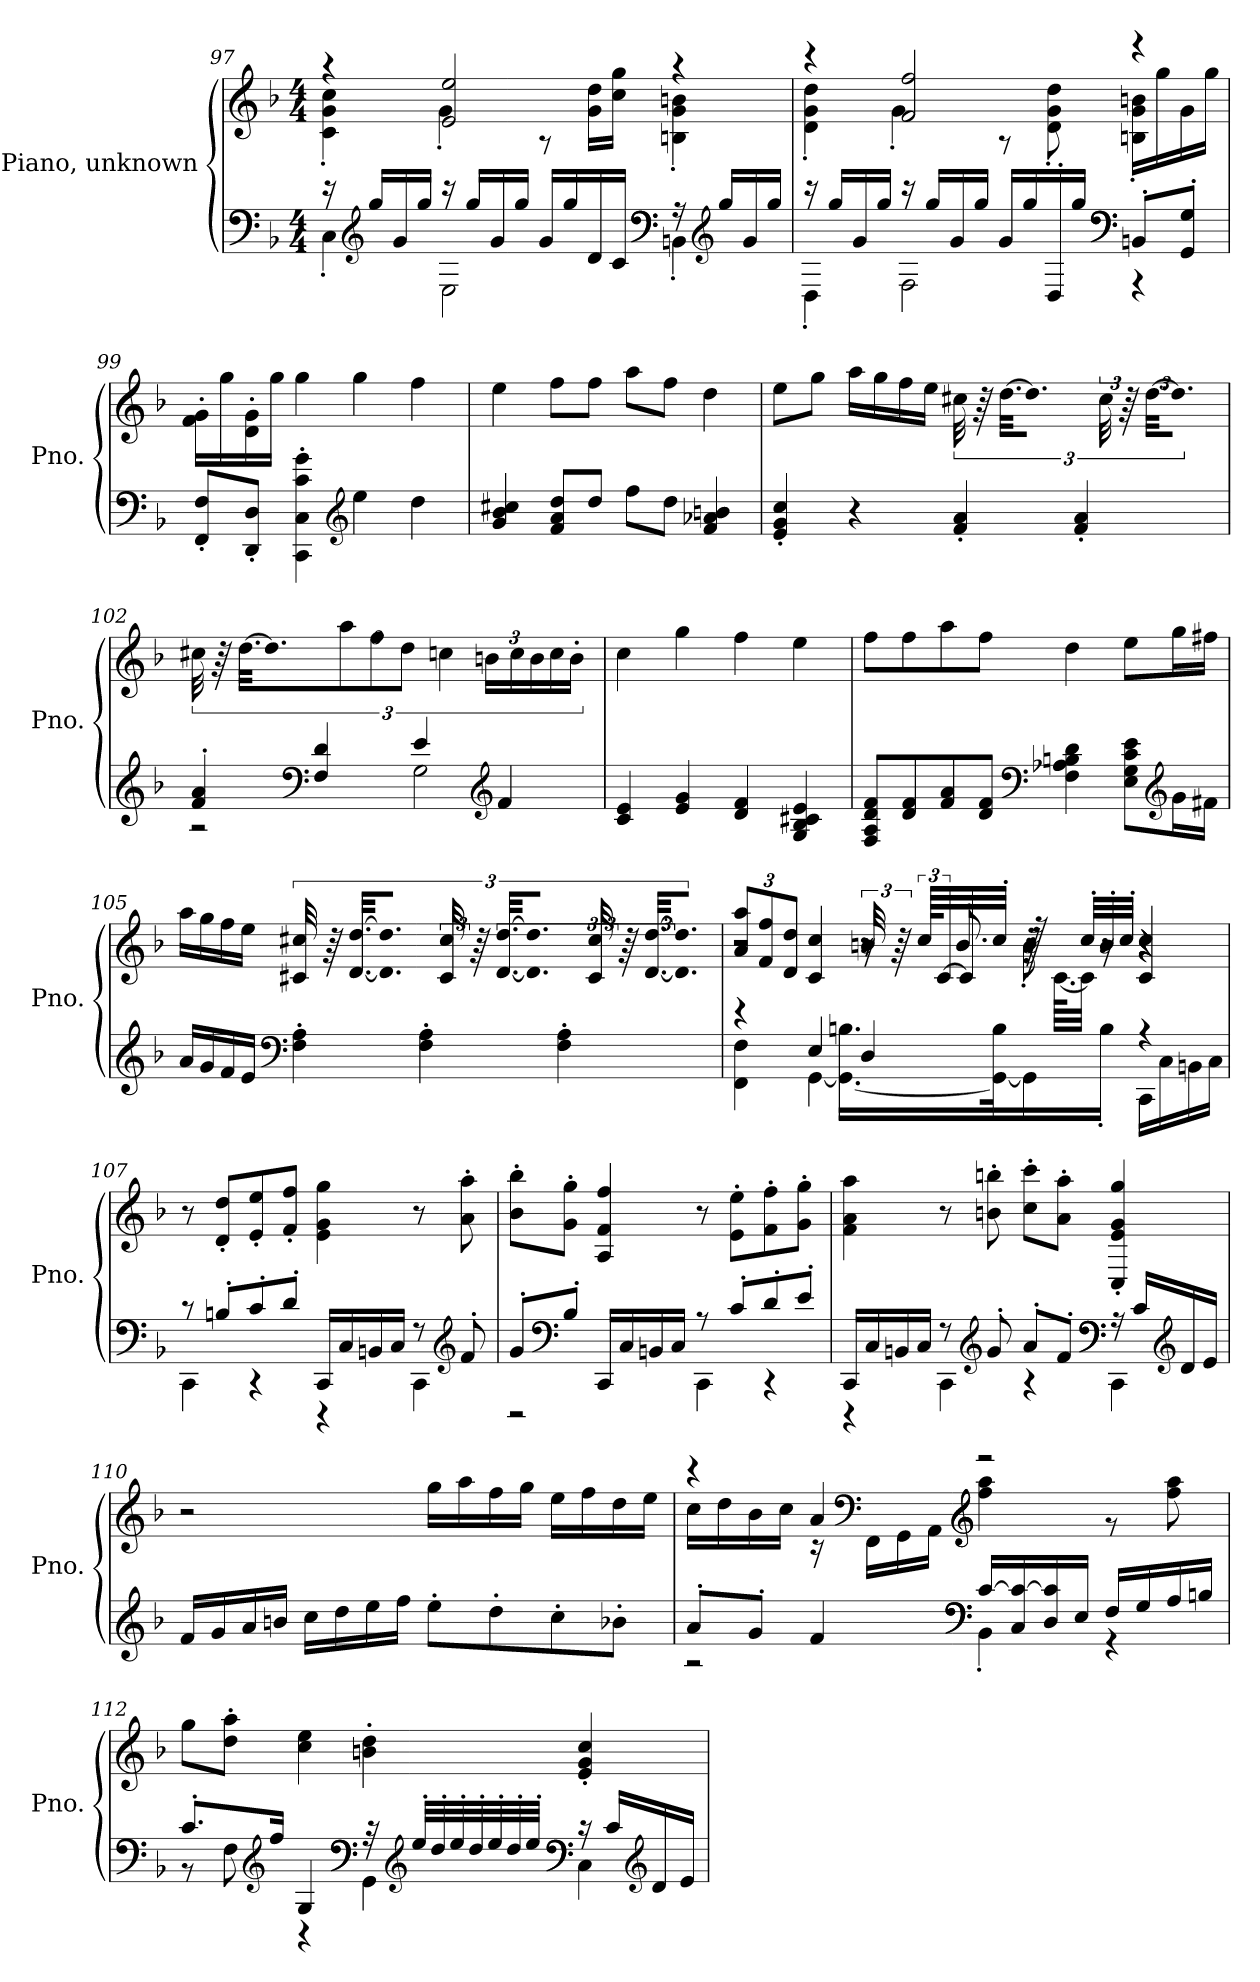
**kern	**kern
*part1	*part1
*staff2	*staff1
*I"Piano, unknown	*
*I'Pno.	*
!!LO:LB:g=z
*clefF4	*clefG2
*k[b-]	*k[b-]
*M4/4	*M4/4
=97	=97
*^	*^
16r	4C'\	4r	4c\' 4g\' 4cc\'
*clefG2	*	*	*
16gg/LL	.	.	.
16g/	.	.	.
16gg/JJ	.	.	.
16r	2E\	2e/ 2ee/	4g'\
16gg/LL	.	.	.
16g/	.	.	.
16gg/JJ	.	.	.
16g/LL	.	.	8r
16gg/	.	.	.
16d/	.	.	16g\ 16dd\LL
16c/JJ	.	.	16cc\ 16gg\JJ
*clefF4	*	*	*
16r	4BBn'\	4r	4Bn\' 4g\' 4bn\'
*clefG2	*	*	*
16gg/LL	.	.	.
16g/	.	.	.
16gg/JJ	.	.	.
=98	=98	=98	=98
16r	4D'\	4r	4d\' 4g\' 4dd\'
16gg/LL	.	.	.
16g/	.	.	.
16gg/JJ	.	.	.
16r	2F\	2f/ 2ff/	4g'\
16gg/LL	.	.	.
16g/	.	.	.
16gg/JJ	.	.	.
16g/LL	.	.	8r
16gg/	.	.	.
16D'/	.	.	8d\' 8g\' 8dd\'
16gg/JJ	.	.	.
*clefF4	*	*	*
8BBn'/L	4r	4r	16Bn\' 16g\' 16bn\'LL
.	.	.	16gg\
8GG/' 8G/'J	.	.	16g\
.	.	.	16gg\JJ
*v	*v	*	*
*	*v	*v
!!LO:LB:g=z
=99	=99
8FF/' 8F/'L	16f\' 16g\'LL
.	16gg\
8DD/' 8D/'J	16d\' 16g\'
.	16gg\JJ
4CC\' 4C\' 4c\' 4g\'	4gg\
*clefG2	*
4ee\	4gg\
4dd\	4ff\
=100	=100
4g/ 4b-/ 4cc#X/	4ee\
8f/ 8a/ 8dd/L	8ff\L
8dd/J	8ff\J
8ff\L	8aa\L
8dd\J	8ff\J
4f/ 4a-X/ 4bn/	4dd\
=101	=101
4e/' 4g/' 4cc/'	8ee\L
.	8gg\J
4r	16aa\LL
.	16gg\
.	16ff\
.	16ee\JJ
4f/' 4a/'	48cc#X\
.	96r
.	[48.dd\KKL
.	8.dd\J]
4f/' 4a/'	48cc#\
.	96r
.	[48.dd\KKL
.	8.dd\J]
!!LO:LB:g=z
=102	=102
*^	*
4f/' 4a/'	2r	48cc#X\
.	.	96r
.	.	[48.dd\KKL
.	.	8.dd\]
*clefF4	*	*
*	*	*Xbrackettup
4F/ 4d/	.	12aa\
.	.	12ff\
.	.	12dd\J
4e/	2G\	4ccn\
*clefG2	*	*
4f/	.	24bn\LL
.	.	24cc\
.	.	24b\
.	.	16cc\
.	.	16b'\JJ
*v	*v	*
=103	=103
4c/ 4e/	4cc\
4e/ 4g/	4gg\
4d/ 4f/	4ff\
4G/ 4B-/ 4c#X/ 4e/	4ee\
=104	=104
8F/ 8A/ 8d/ 8f/L	8ff\L
8d/ 8f/	8ff\
8f/ 8a/	8aa\
8d/ 8f/J	8ff\J
*clefF4	*
4F\ 4A-X\ 4Bn\ 4d\	4dd\
8E\ 8G\ 8c\ 8e\L	8ee\L
*clefG2	*
16g\L	16gg\L
16f#X\JJ	16ff#X\JJ
!!LO:PB:g=z
=105	=105
16a/LL	16aa\LL
16g/	16gg\
16f/	16ff\
16e/JJ	16ee\JJ
*clefF4	*
*	*brackettup
4F\' 4A\'	48c#X/ 48cc#X/
.	96r
.	[48.d/ [48.dd/KKL
.	8.d/] 8.dd/]J
4F\' 4A\'	48c#/ 48cc#/
.	96r
.	[48.d/ [48.dd/KKL
.	8.d/] 8.dd/]J
4F\' 4A\'	48c#/ 48cc#/
.	96r
.	[48.d/ [48.dd/KKL
.	8.d/] 8.dd/]J
!!LO:LB:g=z
=106	=106
*^	*^
*	*	*	*^
*	*	*	*	*Xbrackettup
*	*	*	*	*^
4r	4FF\ 4F\	2r	2r	12a/ 12aa/L	2r
.	.	.	.	12f/ 12ff/	.
.	.	.	.	12d/ 12dd/J	.
4E/	[4GG\	.	.	4c/ 4cc/	.
*	*	*	*	*brackettup	*
4D/	16.GG\_ 16.Bn\LL	16r	8r	48bn/	8r
.	.	.	.	96r	.
.	.	.	.	96cc/KLLL	.
.	.	.	.	[48c/	.
.	.	8.b'/	.	32c/]	.
.	32GG\_ 32B\K	.	.	32cc'/JJJ	.
.	16GG\]	.	8b'\	32r	128r
.	.	.	.	.	[64.c\KLLL
.	.	.	.	32cc'/LLL	32c\JJJ]
.	16B'\JJ	.	.	32b'/	16r
.	.	.	.	32cc'/JJJ	.
4r	16CC\LL	4r	4r	4c/ 4cc/	4r
.	16C\	.	.	.	.
.	16BBn\	.	.	.	.
.	16C\JJ	.	.	.	.
*	*	*v	*v	*v	*v
=107	=107	=107
8r	4CC\	8r
8Bn'/L	.	8d/' 8dd/'L
8c'/	4r	8e/' 8ee/'
8d'/J	.	8f/' 8ff/'J
16CC/LL	4r	4e\ 4g\ 4gg\
16C/	.	.
16BBn/	.	.
16C/JJ	.	.
8r	4CC\	8r
*clefG2	*	*
8f'/	.	8a\' 8aa\'
!!LO:LB:g=z
=108	=108	=108
8g'/L	2r	8b-\' 8bb-\'L
*clefF4	*	*
8B-'/J	.	8g\' 8gg\'J
16CC/LL	.	4A/ 4f/ 4ff/
16C/	.	.
16BBn/	.	.
16C/JJ	.	.
8r	4CC\	8r
8c'/L	.	8e\' 8ee\'L
8d'/	4r	8f\' 8ff\'
8e'/J	.	8g\' 8gg\'J
=109	=109	=109
16CC/LL	4r	4f\ 4a\ 4aa\
16C/	.	.
16BBn/	.	.
16C/JJ	.	.
8r	4CC\	8r
*clefG2	*	*
8g'/	.	8bn\' 8bbn\'
8a'/L	4r	8cc\' 8ccc\'L
8f'/J	.	8a\' 8aa\'J
*clefF4	*	*
16r	4CC\	4C/' 4e/' 4g/' 4gg/'
16c/LL	.	.
*clefG2	*	*
16d/	.	.
16e/JJ	.	.
*v	*v	*
!!LO:LB:g=z
=110	=110
16f/LL	2r
16g/	.
16a/	.
16bn/JJ	.
16cc\LL	.
16dd\	.
16ee\	.
16ff\JJ	.
8ee'\L	16gg\LL
.	16aa\
8dd'\	16ff\
.	16gg\JJ
8cc'\	16ee\LL
.	16ff\
8b-X'\J	16dd\
.	16ee\JJ
=111	=111
*^	*^
8a'/L	2r	4r	16cc\LL
.	.	.	16dd\
8g'/J	.	.	16b-\
.	.	.	16cc\JJ
4f/	.	4a/	16r
*	*	*clefF4	*
.	.	.	16FF\LL
.	.	.	16GG\
.	.	.	16AA\JJ
*clefF4	*	*clefG2	*
[16c/LL	4BB-'\	2r	4ff\ 4aa\
16C/ 16c/_	.	.	.
16D/ 16c/]	.	.	.
16E/JJ	.	.	.
16F/LL	4r	.	8r
16G/	.	.	.
16A/	.	.	8ff\ 8aa\
16Bn/JJ	.	.	.
*	*	*v	*v
!!LO:LB:g=z
=112	=112	=112
8.c'/L	8r	8gg\L
.	8F\	8dd\' 8aa\'J
*clefG2	*	*
16ff/Jk	.	.
4G/	4r	4cc\ 4ee\
*clefF4	*	*
32r	4GG\	4bn\' 4dd\'
*clefG2	*	*
32ee'/LLL	.	.
32dd'/	.	.
32ee'/	.	.
32dd'/	.	.
32ee'/	.	.
32dd'/	.	.
32ee'/JJJ	.	.
*clefF4	*	*
16r	4C\	4e/' 4g/' 4cc/'
16c/LL	.	.
*clefG2	*	*
16d/	.	.
16e/JJ	.	.
*v	*v	*
=	=
*-	*-
